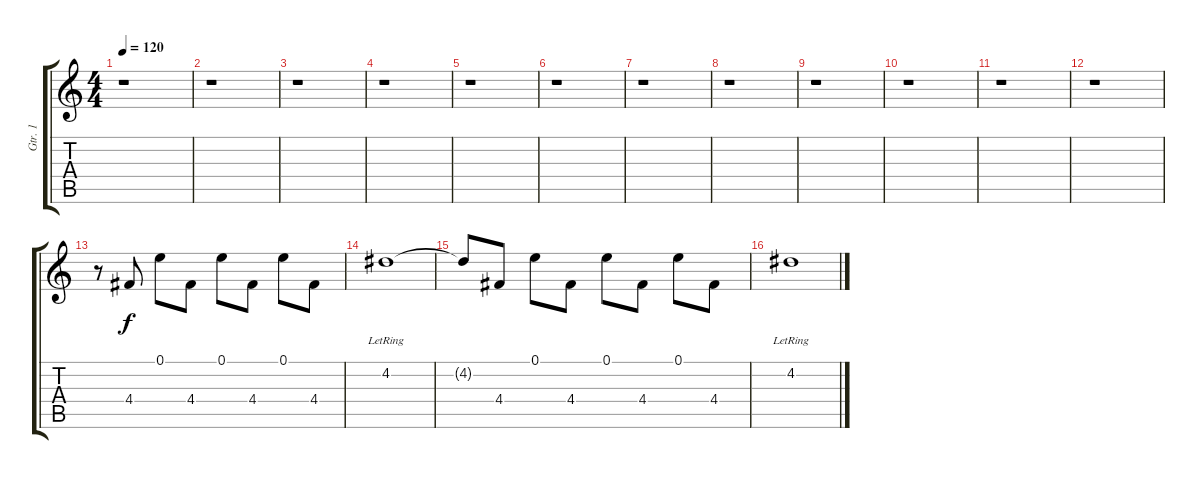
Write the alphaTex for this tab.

\track ("Gtr. 1" "Gtr. 1") {instrument electricguitarclean}
\staff {score tabs}
\tuning (E4 B3 G3 D3 A2 E2) {hide}
\ts (4 4)
\tempo 120
\clef g2
\ks c
r.1{dy f} |
r.1 |
r.1 |
r.1 |
r.1 |
r.1 |
r.1 |
r.1 |
r.1 |
r.1 |
r.1 |
r.1 |
r.8 4.4.8 0.1.8 4.4.8 0.1.8 4.4.8 0.1.8 4.4.8 |
4.2{lr}.1 |
4.2{t}.8 4.4.8 0.1.8 4.4.8 0.1.8 4.4.8 0.1.8 4.4.8 |
4.2{lr}.1
